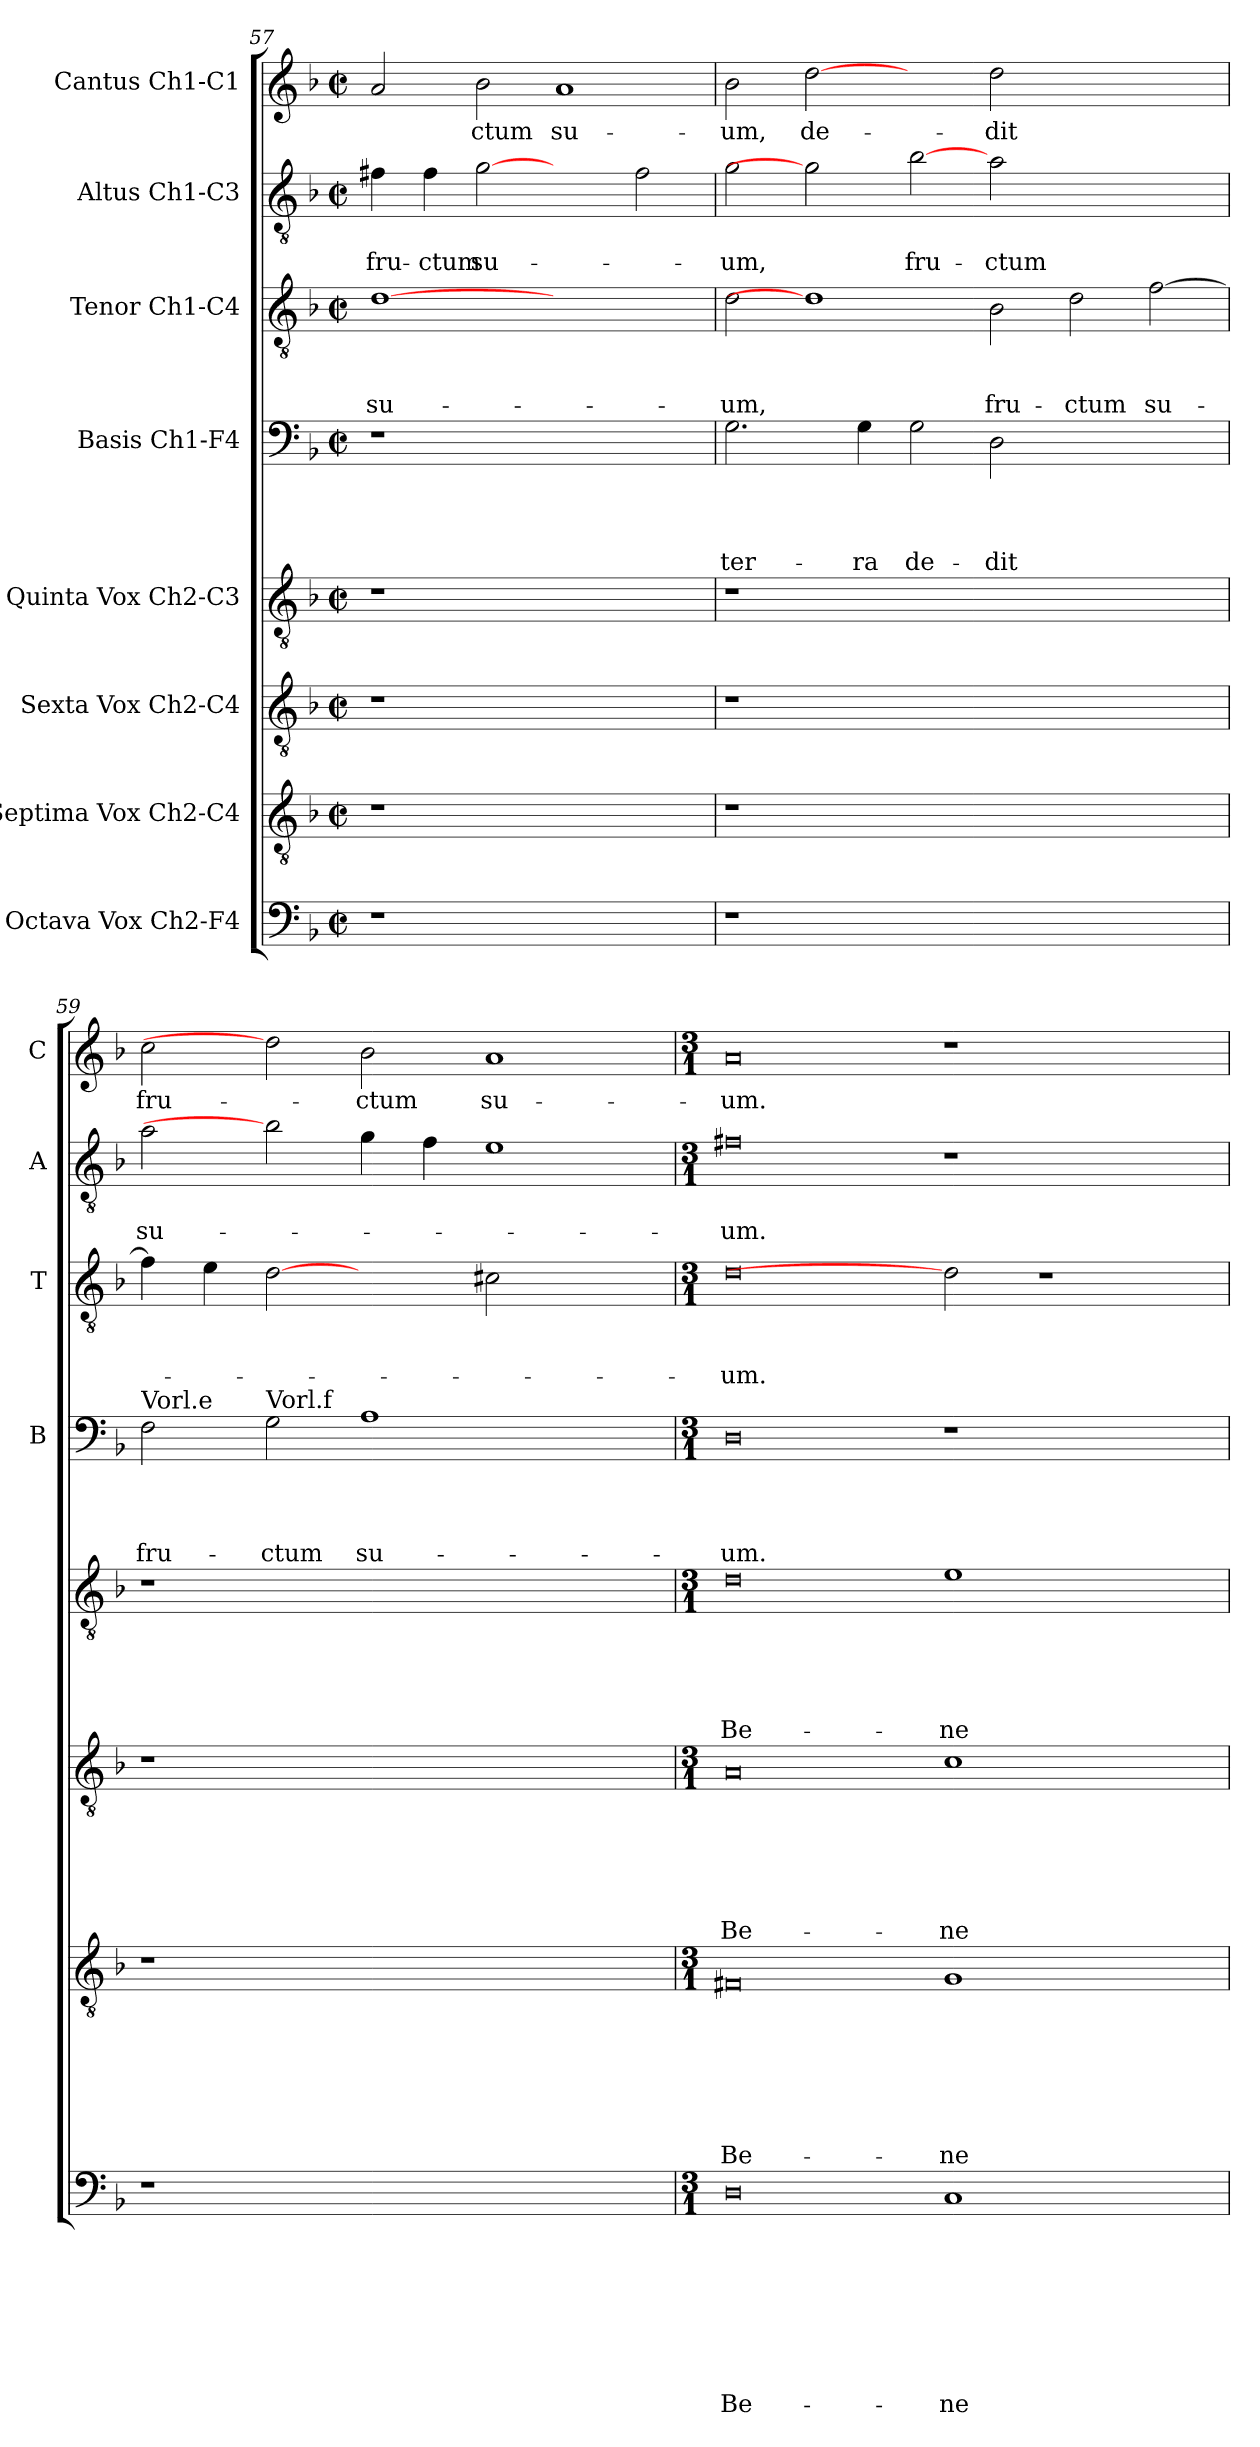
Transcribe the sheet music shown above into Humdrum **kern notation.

**kern	**text	**text	**text	**text	**text	**text	**text	**text	**kern	**text	**text	**text	**text	**text	**text	**text	**kern	**text	**text	**text	**text	**text	**text	**kern	**text	**text	**text	**text	**text	**kern	**text	**text	**text	**text	**kern	**text	**text	**text	**kern	**text	**text	**kern	**text
*part8	*part8	*part8	*part8	*part8	*part8	*part8	*part8	*part8	*part7	*part7	*part7	*part7	*part7	*part7	*part7	*part7	*part6	*part6	*part6	*part6	*part6	*part6	*part6	*part5	*part5	*part5	*part5	*part5	*part5	*part4	*part4	*part4	*part4	*part4	*part3	*part3	*part3	*part3	*part2	*part2	*part2	*part1	*part1
*staff8	*staff8	*staff8	*staff8	*staff8	*staff8	*staff8	*staff8	*staff8	*staff7	*staff7	*staff7	*staff7	*staff7	*staff7	*staff7	*staff7	*staff6	*staff6	*staff6	*staff6	*staff6	*staff6	*staff6	*staff5	*staff5	*staff5	*staff5	*staff5	*staff5	*staff4	*staff4	*staff4	*staff4	*staff4	*staff3	*staff3	*staff3	*staff3	*staff2	*staff2	*staff2	*staff1	*staff1
*I"Octava Vox Ch2-F4	*	*	*	*	*	*	*	*	*I"Septima Vox Ch2-C4	*	*	*	*	*	*	*	*I"Sexta Vox Ch2-C4	*	*	*	*	*	*	*I"Quinta Vox Ch2-C3	*	*	*	*	*	*I"Basis Ch1-F4	*	*	*	*	*I"Tenor Ch1-C4	*	*	*	*I"Altus Ch1-C3	*	*	*I"Cantus Ch1-C1	*
*	*	*	*	*	*	*	*	*	*	*	*	*	*	*	*	*	*	*	*	*	*	*	*	*	*	*	*	*	*	*I'B	*	*	*	*	*I'T	*	*	*	*I'A	*	*	*I'C	*
*clefF4	*	*	*	*	*	*	*	*	*clefGv2	*	*	*	*	*	*	*	*clefGv2	*	*	*	*	*	*	*clefGv2	*	*	*	*	*	*clefF4	*	*	*	*	*clefGv2	*	*	*	*clefGv2	*	*	*clefG2	*
*k[b-]	*	*	*	*	*	*	*	*	*k[b-]	*	*	*	*	*	*	*	*k[b-]	*	*	*	*	*	*	*k[b-]	*	*	*	*	*	*k[b-]	*	*	*	*	*k[b-]	*	*	*	*k[b-]	*	*	*k[b-]	*
*F:	*	*	*	*	*	*	*	*	*F:	*	*	*	*	*	*	*	*F:	*	*	*	*	*	*	*F:	*	*	*	*	*	*F:	*	*	*	*	*F:	*	*	*	*F:	*	*	*F:	*
*M2/2	*	*	*	*	*	*	*	*	*M2/2	*	*	*	*	*	*	*	*M2/2	*	*	*	*	*	*	*M2/2	*	*	*	*	*	*M2/2	*	*	*	*	*M2/2	*	*	*	*M2/2	*	*	*M2/2	*
*met(c|)	*	*	*	*	*	*	*	*	*met(c|)	*	*	*	*	*	*	*	*met(c|)	*	*	*	*	*	*	*met(c|)	*	*	*	*	*	*met(c|)	*	*	*	*	*met(c|)	*	*	*	*met(c|)	*	*	*met(c|)	*
=57	=57	=57	=57	=57	=57	=57	=57	=57	=57	=57	=57	=57	=57	=57	=57	=57	=57	=57	=57	=57	=57	=57	=57	=57	=57	=57	=57	=57	=57	=57	=57	=57	=57	=57	=57	=57	=57	=57	=57	=57	=57	=57	=57
!	!	!	!	!	!	!	!	!	!	!	!	!	!	!	!	!	!	!	!	!	!	!	!	!	!	!	!	!	!	!	!	!	!	!	!	!	!	!LO:LY:b	!	!	!LO:LY:b	!	!
1r	.	.	.	.	.	.	.	.	1r	.	.	.	.	.	.	.	1r	.	.	.	.	.	.	1r	.	.	.	.	.	1r	.	.	.	.	[1d	.	.	su-	4f#X\	.	fru-	2a/	.
!	!	!	!	!	!	!	!	!	!	!	!	!	!	!	!	!	!	!	!	!	!	!	!	!	!	!	!	!	!	!	!	!	!	!	!	!	!	!	!	!	!LO:LY:b	!	!
.	.	.	.	.	.	.	.	.	.	.	.	.	.	.	.	.	.	.	.	.	.	.	.	.	.	.	.	.	.	.	.	.	.	.	.	.	.	.	4f#\	.	-ctum	.	.
!	!	!	!	!	!	!	!	!	!	!	!	!	!	!	!	!	!	!	!	!	!	!	!	!	!	!	!	!	!	!	!	!	!	!	!	!	!	!	!	!	!LO:LY:b	!	!LO:LY:b
.	.	.	.	.	.	.	.	.	.	.	.	.	.	.	.	.	.	.	.	.	.	.	.	.	.	.	.	.	.	.	.	.	.	.	.	.	.	.	[2g	.	su-	2b-\	-ctum
!	!	!	!	!	!	!	!	!	!	!	!	!	!	!	!	!	!	!	!	!	!	!	!	!	!	!	!	!	!	!	!	!	!	!	!	!	!	!	!	!	!	!	!LO:LY:b
1ryy	.	.	.	.	.	.	.	.	1ryy	.	.	.	.	.	.	.	1ryy	.	.	.	.	.	.	1ryy	.	.	.	.	.	1ryy	.	.	.	.	1ryy	.	.	.	2ryy	.	.	1a	su-
.	.	.	.	.	.	.	.	.	.	.	.	.	.	.	.	.	.	.	.	.	.	.	.	.	.	.	.	.	.	.	.	.	.	.	.	.	.	.	2f#\	.	.	.	.
!!LO:LB:g=z
=58	=58	=58	=58	=58	=58	=58	=58	=58	=58	=58	=58	=58	=58	=58	=58	=58	=58	=58	=58	=58	=58	=58	=58	=58	=58	=58	=58	=58	=58	=58	=58	=58	=58	=58	=58	=58	=58	=58	=58	=58	=58	=58	=58
!	!	!	!	!	!	!	!	!	!	!	!	!	!	!	!	!	!	!	!	!	!	!	!	!	!	!	!	!	!	!	!	!	!	!LO:LY:b	!	!	!	!LO:LY:b	!	!	!LO:LY:b	!	!LO:LY:b
1r	.	.	.	.	.	.	.	.	1r	.	.	.	.	.	.	.	1r	.	.	.	.	.	.	1r	.	.	.	.	.	2.G\	.	.	.	ter-	2d\	.	.	-um,	2g\	.	-um,	2b-\	-um,
!	!	!	!	!	!	!	!	!	!	!	!	!	!	!	!	!	!	!	!	!	!	!	!	!	!	!	!	!	!	!	!	!	!	!	!	!	!	!	!	!	!	!	!LO:LY:b
.	.	.	.	.	.	.	.	.	.	.	.	.	.	.	.	.	.	.	.	.	.	.	.	.	.	.	.	.	.	.	.	.	.	.	1d]	.	.	.	2g]	.	.	[2dd	de-
!	!	!	!	!	!	!	!	!	!	!	!	!	!	!	!	!	!	!	!	!	!	!	!	!	!	!	!	!	!	!	!	!	!	!LO:LY:b	!	!	!	!	!	!	!	!	!
.	.	.	.	.	.	.	.	.	.	.	.	.	.	.	.	.	.	.	.	.	.	.	.	.	.	.	.	.	.	4G\	.	.	.	-ra	.	.	.	.	.	.	.	.	.
!	!	!	!	!	!	!	!	!	!	!	!	!	!	!	!	!	!	!	!	!	!	!	!	!	!	!	!	!	!	!	!	!	!	!LO:LY:b	!	!	!	!	!	!	!LO:LY:b	!	!
0ryy	.	.	.	.	.	.	.	.	0ryy	.	.	.	.	.	.	.	0ryy	.	.	.	.	.	.	0ryy	.	.	.	.	.	2G\	.	.	.	de-	.	.	.	.	[2b-	.	fru-	2ryy	.
!	!	!	!	!	!	!	!	!	!	!	!	!	!	!	!	!	!	!	!	!	!	!	!	!	!	!	!	!	!	!	!	!	!	!LO:LY:b	!	!	!	!LO:LY:b	!	!	!LO:LY:b	!	!LO:LY:b
.	.	.	.	.	.	.	.	.	.	.	.	.	.	.	.	.	.	.	.	.	.	.	.	.	.	.	.	.	.	2D\	.	.	.	-dit	2B-\	.	.	fru-	2a\	.	-ctum	2dd\	-dit
!	!	!	!	!	!	!	!	!	!	!	!	!	!	!	!	!	!	!	!	!	!	!	!	!	!	!	!	!	!	!	!	!	!	!	!	!	!	!LO:LY:b	!	!	!	!	!
.	.	.	.	.	.	.	.	.	.	.	.	.	.	.	.	.	.	.	.	.	.	.	.	.	.	.	.	.	.	1ryy	.	.	.	.	2d\	.	.	-ctum	1ryy	.	.	1ryy	.
!	!	!	!	!	!	!	!	!	!	!	!	!	!	!	!	!	!	!	!	!	!	!	!	!	!	!	!	!	!	!	!	!	!	!	!	!	!	!LO:LY:b	!	!	!	!	!
.	.	.	.	.	.	.	.	.	.	.	.	.	.	.	.	.	.	.	.	.	.	.	.	.	.	.	.	.	.	.	.	.	.	.	[2f\	.	.	su-	.	.	.	.	.
=59	=59	=59	=59	=59	=59	=59	=59	=59	=59	=59	=59	=59	=59	=59	=59	=59	=59	=59	=59	=59	=59	=59	=59	=59	=59	=59	=59	=59	=59	=59	=59	=59	=59	=59	=59	=59	=59	=59	=59	=59	=59	=59	=59
!	!	!	!	!	!	!	!	!	!	!	!	!	!	!	!	!	!	!	!	!	!	!	!	!	!	!	!	!	!	!LO:TX:a:t=Vorl.e	!	!	!	!	!	!	!	!	!	!	!	!	!
!	!	!	!	!	!	!	!	!	!	!	!	!	!	!	!	!	!	!	!	!	!	!	!	!	!	!	!	!	!	!	!	!	!	!LO:LY:b	!	!	!	!	!	!	!LO:LY:b	!	!LO:LY:b
1r	.	.	.	.	.	.	.	.	1r	.	.	.	.	.	.	.	1r	.	.	.	.	.	.	1r	.	.	.	.	.	2F\	.	.	.	fru-	4f\]	.	.	.	2a\	.	su-	2cc\	fru-
.	.	.	.	.	.	.	.	.	.	.	.	.	.	.	.	.	.	.	.	.	.	.	.	.	.	.	.	.	.	.	.	.	.	.	4e\	.	.	.	.	.	.	.	.
!	!	!	!	!	!	!	!	!	!	!	!	!	!	!	!	!	!	!	!	!	!	!	!	!	!	!	!	!	!	!LO:TX:a:t=Vorl.f	!	!	!	!	!	!	!	!	!	!	!	!	!
!	!	!	!	!	!	!	!	!	!	!	!	!	!	!	!	!	!	!	!	!	!	!	!	!	!	!	!	!	!	!	!	!	!	!LO:LY:b	!	!	!	!	!	!	!	!	!
.	.	.	.	.	.	.	.	.	.	.	.	.	.	.	.	.	.	.	.	.	.	.	.	.	.	.	.	.	.	2G\	.	.	.	-ctum	[2d	.	.	.	2b-]	.	.	2dd]	.
!	!	!	!	!	!	!	!	!	!	!	!	!	!	!	!	!	!	!	!	!	!	!	!	!	!	!	!	!	!	!	!	!	!	!LO:LY:b	!	!	!	!	!	!	!	!	!LO:LY:b
1.ryy	.	.	.	.	.	.	.	.	1.ryy	.	.	.	.	.	.	.	1.ryy	.	.	.	.	.	.	1.ryy	.	.	.	.	.	1A	.	.	.	su-	2ryy	.	.	.	4g\	.	.	2b-\	-ctum
.	.	.	.	.	.	.	.	.	.	.	.	.	.	.	.	.	.	.	.	.	.	.	.	.	.	.	.	.	.	.	.	.	.	.	.	.	.	.	4f\	.	.	.	.
!	!	!	!	!	!	!	!	!	!	!	!	!	!	!	!	!	!	!	!	!	!	!	!	!	!	!	!	!	!	!	!	!	!	!	!	!	!	!	!	!	!	!	!LO:LY:b
.	.	.	.	.	.	.	.	.	.	.	.	.	.	.	.	.	.	.	.	.	.	.	.	.	.	.	.	.	.	.	.	.	.	.	2c#X\	.	.	.	1e	.	.	1a	su-
.	.	.	.	.	.	.	.	.	.	.	.	.	.	.	.	.	.	.	.	.	.	.	.	.	.	.	.	.	.	2ryy	.	.	.	.	2ryy	.	.	.	.	.	.	.	.
=60	=60	=60	=60	=60	=60	=60	=60	=60	=60	=60	=60	=60	=60	=60	=60	=60	=60	=60	=60	=60	=60	=60	=60	=60	=60	=60	=60	=60	=60	=60	=60	=60	=60	=60	=60	=60	=60	=60	=60	=60	=60	=60	=60
*M3/1	*	*	*	*	*	*	*	*	*M3/1	*	*	*	*	*	*	*	*M3/1	*	*	*	*	*	*	*M3/1	*	*	*	*	*	*M3/1	*	*	*	*	*M3/1	*	*	*	*M3/1	*	*	*M3/1	*
!	!	!	!	!	!	!	!	!LO:LY:b	!	!	!	!	!	!	!	!LO:LY:b	!	!	!	!	!	!	!LO:LY:b	!	!	!	!	!	!LO:LY:b	!	!	!	!	!LO:LY:b	!	!	!	!LO:LY:b	!	!	!LO:LY:b	!	!LO:LY:b
0D	.	.	.	.	.	.	.	Be-	0F#X	.	.	.	.	.	.	Be-	0A	.	.	.	.	.	Be-	0d	.	.	.	.	Be-	0D	.	.	.	-um.	0d	.	.	-um.	0f#X	.	-um.	0a	-um.
!	!	!	!	!	!	!	!	!LO:LY:b	!	!	!	!	!	!	!	!LO:LY:b	!	!	!	!	!	!	!LO:LY:b	!	!	!	!	!	!LO:LY:b	!	!	!	!	!	!	!	!	!	!	!	!	!	!
1C	.	.	.	.	.	.	.	-ne-	1G	.	.	.	.	.	.	-ne-	1c	.	.	.	.	.	-ne-	1e	.	.	.	.	-ne-	1r	.	.	.	.	2d]	.	.	.	1r	.	.	1r	.
.	.	.	.	.	.	.	.	.	.	.	.	.	.	.	.	.	.	.	.	.	.	.	.	.	.	.	.	.	.	.	.	.	.	.	1r	.	.	.	.	.	.	.	.
2ryy	.	.	.	.	.	.	.	.	2ryy	.	.	.	.	.	.	.	2ryy	.	.	.	.	.	.	2ryy	.	.	.	.	.	2ryy	.	.	.	.	.	.	.	.	2ryy	.	.	2ryy	.
=	=	=	=	=	=	=	=	=	=	=	=	=	=	=	=	=	=	=	=	=	=	=	=	=	=	=	=	=	=	=	=	=	=	=	=	=	=	=	=	=	=	=	=
*-	*-	*-	*-	*-	*-	*-	*-	*-	*-	*-	*-	*-	*-	*-	*-	*-	*-	*-	*-	*-	*-	*-	*-	*-	*-	*-	*-	*-	*-	*-	*-	*-	*-	*-	*-	*-	*-	*-	*-	*-	*-	*-	*-
